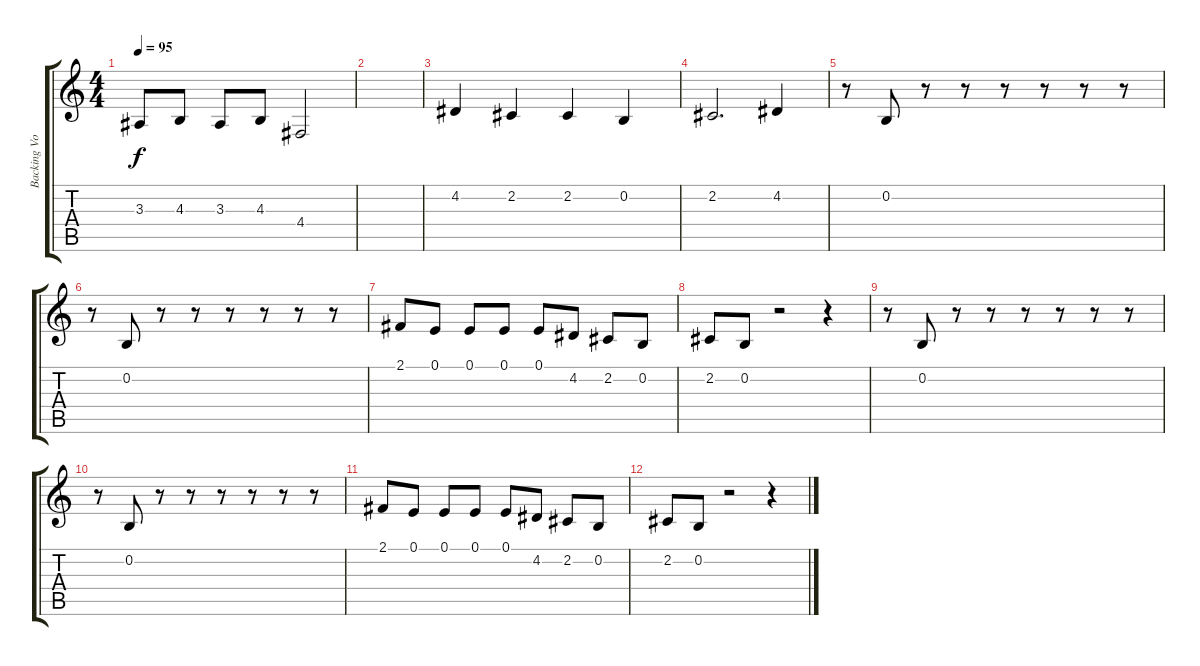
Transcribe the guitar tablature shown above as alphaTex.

\track ("Backing Vocals" "Backing Vo") {instrument tremolostrings}
\staff {score tabs}
\tuning (E4 B3 G3 D3 A2 E2) {hide}
\ts (4 4)
\tempo 95
\clef g2
\ks c
3.3.8{dy f} 4.3.8 3.3.8 4.3.8 4.4.2 |
|
4.2.4 2.2.4 2.2.4 0.2.4 |
2.2.2{d} 4.2.4 |
r.8 0.2.8 r.8 r.8 r.8 r.8 r.8 r.8 |
r.8 0.2.8 r.8 r.8 r.8 r.8 r.8 r.8 |
2.1.8 0.1.8 0.1.8 0.1.8 0.1.8 4.2.8 2.2.8 0.2.8 |
2.2.8 0.2.8 r.2 r.4 |
r.8 0.2.8 r.8 r.8 r.8 r.8 r.8 r.8 |
r.8 0.2.8 r.8 r.8 r.8 r.8 r.8 r.8 |
2.1.8 0.1.8 0.1.8 0.1.8 0.1.8 4.2.8 2.2.8 0.2.8 |
2.2.8 0.2.8 r.2 r.4
